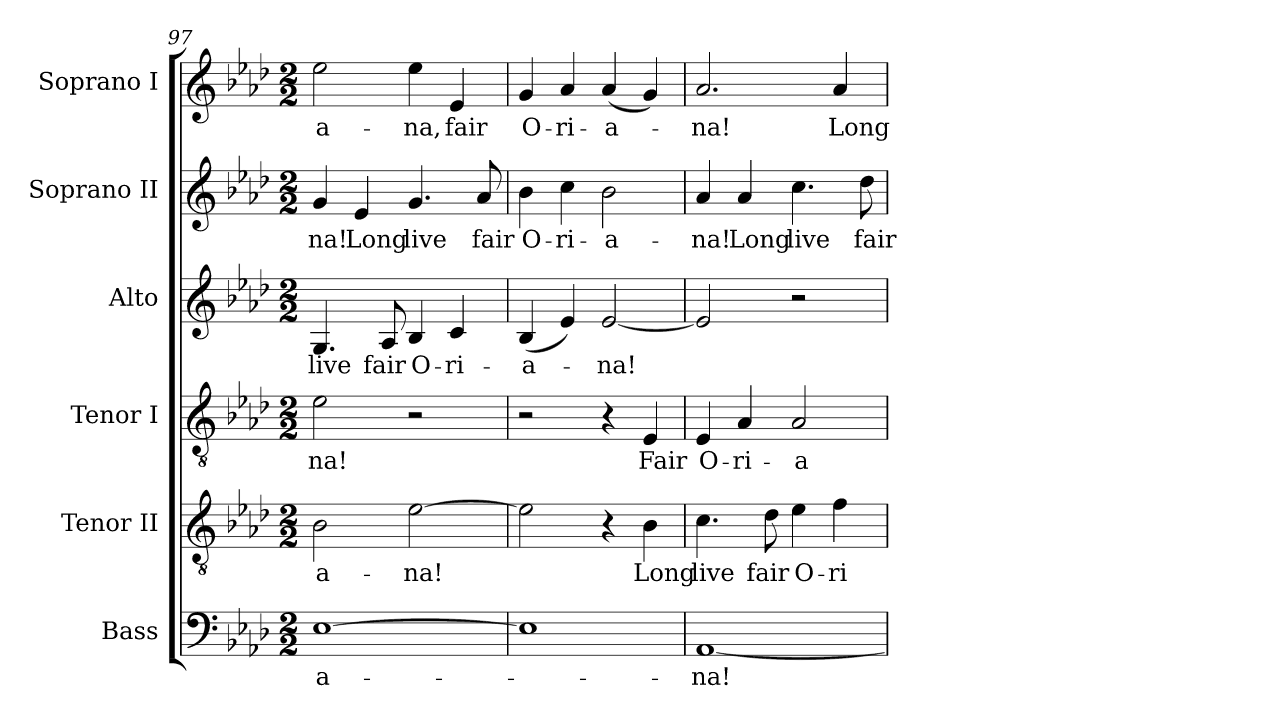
**kern	**text	**kern	**text	**kern	**text	**kern	**text	**kern	**text	**kern	**text
*part6	*part6	*part5	*part5	*part4	*part4	*part3	*part3	*part2	*part2	*part1	*part1
*staff6	*staff6	*staff5	*staff5	*staff4	*staff4	*staff3	*staff3	*staff2	*staff2	*staff1	*staff1
*I"Bass	*	*I"Tenor II	*	*I"Tenor I	*	*I"Alto	*	*I"Soprano II	*	*I"Soprano I	*
*I'B.	*	*I'T. II	*	*I'T. I	*	*I'A.	*	*I'S. II	*	*I'S. I	*
*clefF4	*	*clefGv2	*	*clefGv2	*	*clefG2	*	*clefG2	*	*clefG2	*
*	*	*ITrd7c12	*	*ITrd7c12	*	*	*	*	*	*	*
*k[b-e-a-d-]	*	*k[b-e-a-d-]	*	*k[b-e-a-d-]	*	*k[b-e-a-d-]	*	*k[b-e-a-d-]	*	*k[b-e-a-d-]	*
*A-:	*	*A-:	*	*A-:	*	*A-:	*	*A-:	*	*A-:	*
*M2/2	*	*M2/2	*	*M2/2	*	*M2/2	*	*M2/2	*	*M2/2	*
=97	=97	=97	=97	=97	=97	=97	=97	=97	=97	=97	=97
!	!LO:LY:b:color=#000000	!	!	!	!	!	!	!	!	!	!
!	!	!	!LO:LY:b:color=#000000	!	!	!	!	!	!	!	!
!	!	!	!	!	!LO:LY:b:color=#000000	!	!	!	!	!	!
!	!	!	!	!	!	!	!LO:LY:b:color=#000000	!	!	!	!
!	!	!	!	!	!	!	!	!	!LO:LY:b:color=#000000	!	!
!	!	!	!	!	!	!	!	!	!	!	!LO:LY:b:color=#000000
[>1E-i	-a-	2BB-i\	-a-	2E-i\	-na!	4.Gi/	live	4gi/	-na!	2ee-i\	-a-
!	!	!	!	!	!	!	!	!	!LO:LY:b:color=#000000	!	!
.	.	.	.	.	.	.	.	4e-i/	Long	.	.
!	!	!	!	!	!	!	!LO:LY:b:color=#000000	!	!	!	!
.	.	.	.	.	.	8A-i/	fair	.	.	.	.
!	!	!	!LO:LY:b:color=#000000	!	!	!	!	!	!	!	!
!	!	!	!	!	!	!	!LO:LY:b:color=#000000	!	!	!	!
!	!	!	!	!	!	!	!	!	!LO:LY:b:color=#000000	!	!
!	!	!	!	!	!	!	!	!	!	!	!LO:LY:b:color=#000000
.	.	[>2E-i\	-na!	2r	.	4B-i/	O-	4.gi/	live	4ee-i\	-na,
!	!	!	!	!	!	!	!LO:LY:b:color=#000000	!	!	!	!
!	!	!	!	!	!	!	!	!	!	!	!LO:LY:b:color=#000000
.	.	.	.	.	.	4ci/	-ri-	.	.	4e-i/	fair
!	!	!	!	!	!	!	!	!	!LO:LY:b:color=#000000	!	!
.	.	.	.	.	.	.	.	8a-i/	fair	.	.
=98	=98	=98	=98	=98	=98	=98	=98	=98	=98	=98	=98
!	!	!	!	!	!	!	!LO:LY:b:color=#000000	!	!	!	!
!	!	!	!	!	!	!	!	!	!LO:LY:b:color=#000000	!	!
!	!	!	!	!	!	!	!	!	!	!	!LO:LY:b:color=#000000
1E-i]	.	2E-i\]	.	2r	.	(4B-i/	-a-	4b-i\	O-	4gi/	O-
!	!	!	!	!	!	!	!	!	!LO:LY:b:color=#000000	!	!
!	!	!	!	!	!	!	!	!	!	!	!LO:LY:b:color=#000000
.	.	.	.	.	.	4e-i/)	.	4cci\	-ri-	4a-i/	-ri-
!	!	!	!	!	!	!	!LO:LY:b:color=#000000	!	!	!	!
!	!	!	!	!	!	!	!	!	!LO:LY:b:color=#000000	!	!
!	!	!	!	!	!	!	!	!	!	!	!LO:LY:b:color=#000000
.	.	4r	.	4r	.	[<2e-i/	-na!	2b-i\	-a-	(4a-i/	-a-
!	!	!	!LO:LY:b:color=#000000	!	!	!	!	!	!	!	!
!	!	!	!	!	!LO:LY:b:color=#000000	!	!	!	!	!	!
.	.	4BB-i\	Long	4EE-i/	Fair	.	.	.	.	4gi/)	.
!!LO:LB:g=z
=99	=99	=99	=99	=99	=99	=99	=99	=99	=99	=99	=99
!	!LO:LY:b:color=#000000	!	!	!	!	!	!	!	!	!	!
!	!	!	!LO:LY:b:color=#000000	!	!	!	!	!	!	!	!
!	!	!	!	!	!LO:LY:b:color=#000000	!	!	!	!	!	!
!	!	!	!	!	!	!	!	!	!LO:LY:b:color=#000000	!	!
!	!	!	!	!	!	!	!	!	!	!	!LO:LY:b:color=#000000
[<1AA-i	-na!	4.Ci\	live	4EE-i/	O-	2e-i/]	.	4a-i/	-na!	2.a-i/	-na!
!	!	!	!	!	!LO:LY:b:color=#000000	!	!	!	!	!	!
!	!	!	!	!	!	!	!	!	!LO:LY:b:color=#000000	!	!
.	.	.	.	4AA-i/	-ri-	.	.	4a-i/	Long	.	.
!	!	!	!LO:LY:b:color=#000000	!	!	!	!	!	!	!	!
.	.	8D-i\	fair	.	.	.	.	.	.	.	.
!	!	!	!LO:LY:b:color=#000000	!	!	!	!	!	!	!	!
!	!	!	!	!	!LO:LY:b:color=#000000	!	!	!	!	!	!
!	!	!	!	!	!	!	!	!	!LO:LY:b:color=#000000	!	!
.	.	4E-i\	O-	2AA-i/	-a-	2r	.	4.cci\	live	.	.
!	!	!	!LO:LY:b:color=#000000	!	!	!	!	!	!	!	!
!	!	!	!	!	!	!	!	!	!	!	!LO:LY:b:color=#000000
.	.	4Fi\	-ri-	.	.	.	.	.	.	4a-i/	Long
!	!	!	!	!	!	!	!	!	!LO:LY:b:color=#000000	!	!
.	.	.	.	.	.	.	.	8dd-i\	fair	.	.
=	=	=	=	=	=	=	=	=	=	=	=
*-	*-	*-	*-	*-	*-	*-	*-	*-	*-	*-	*-
